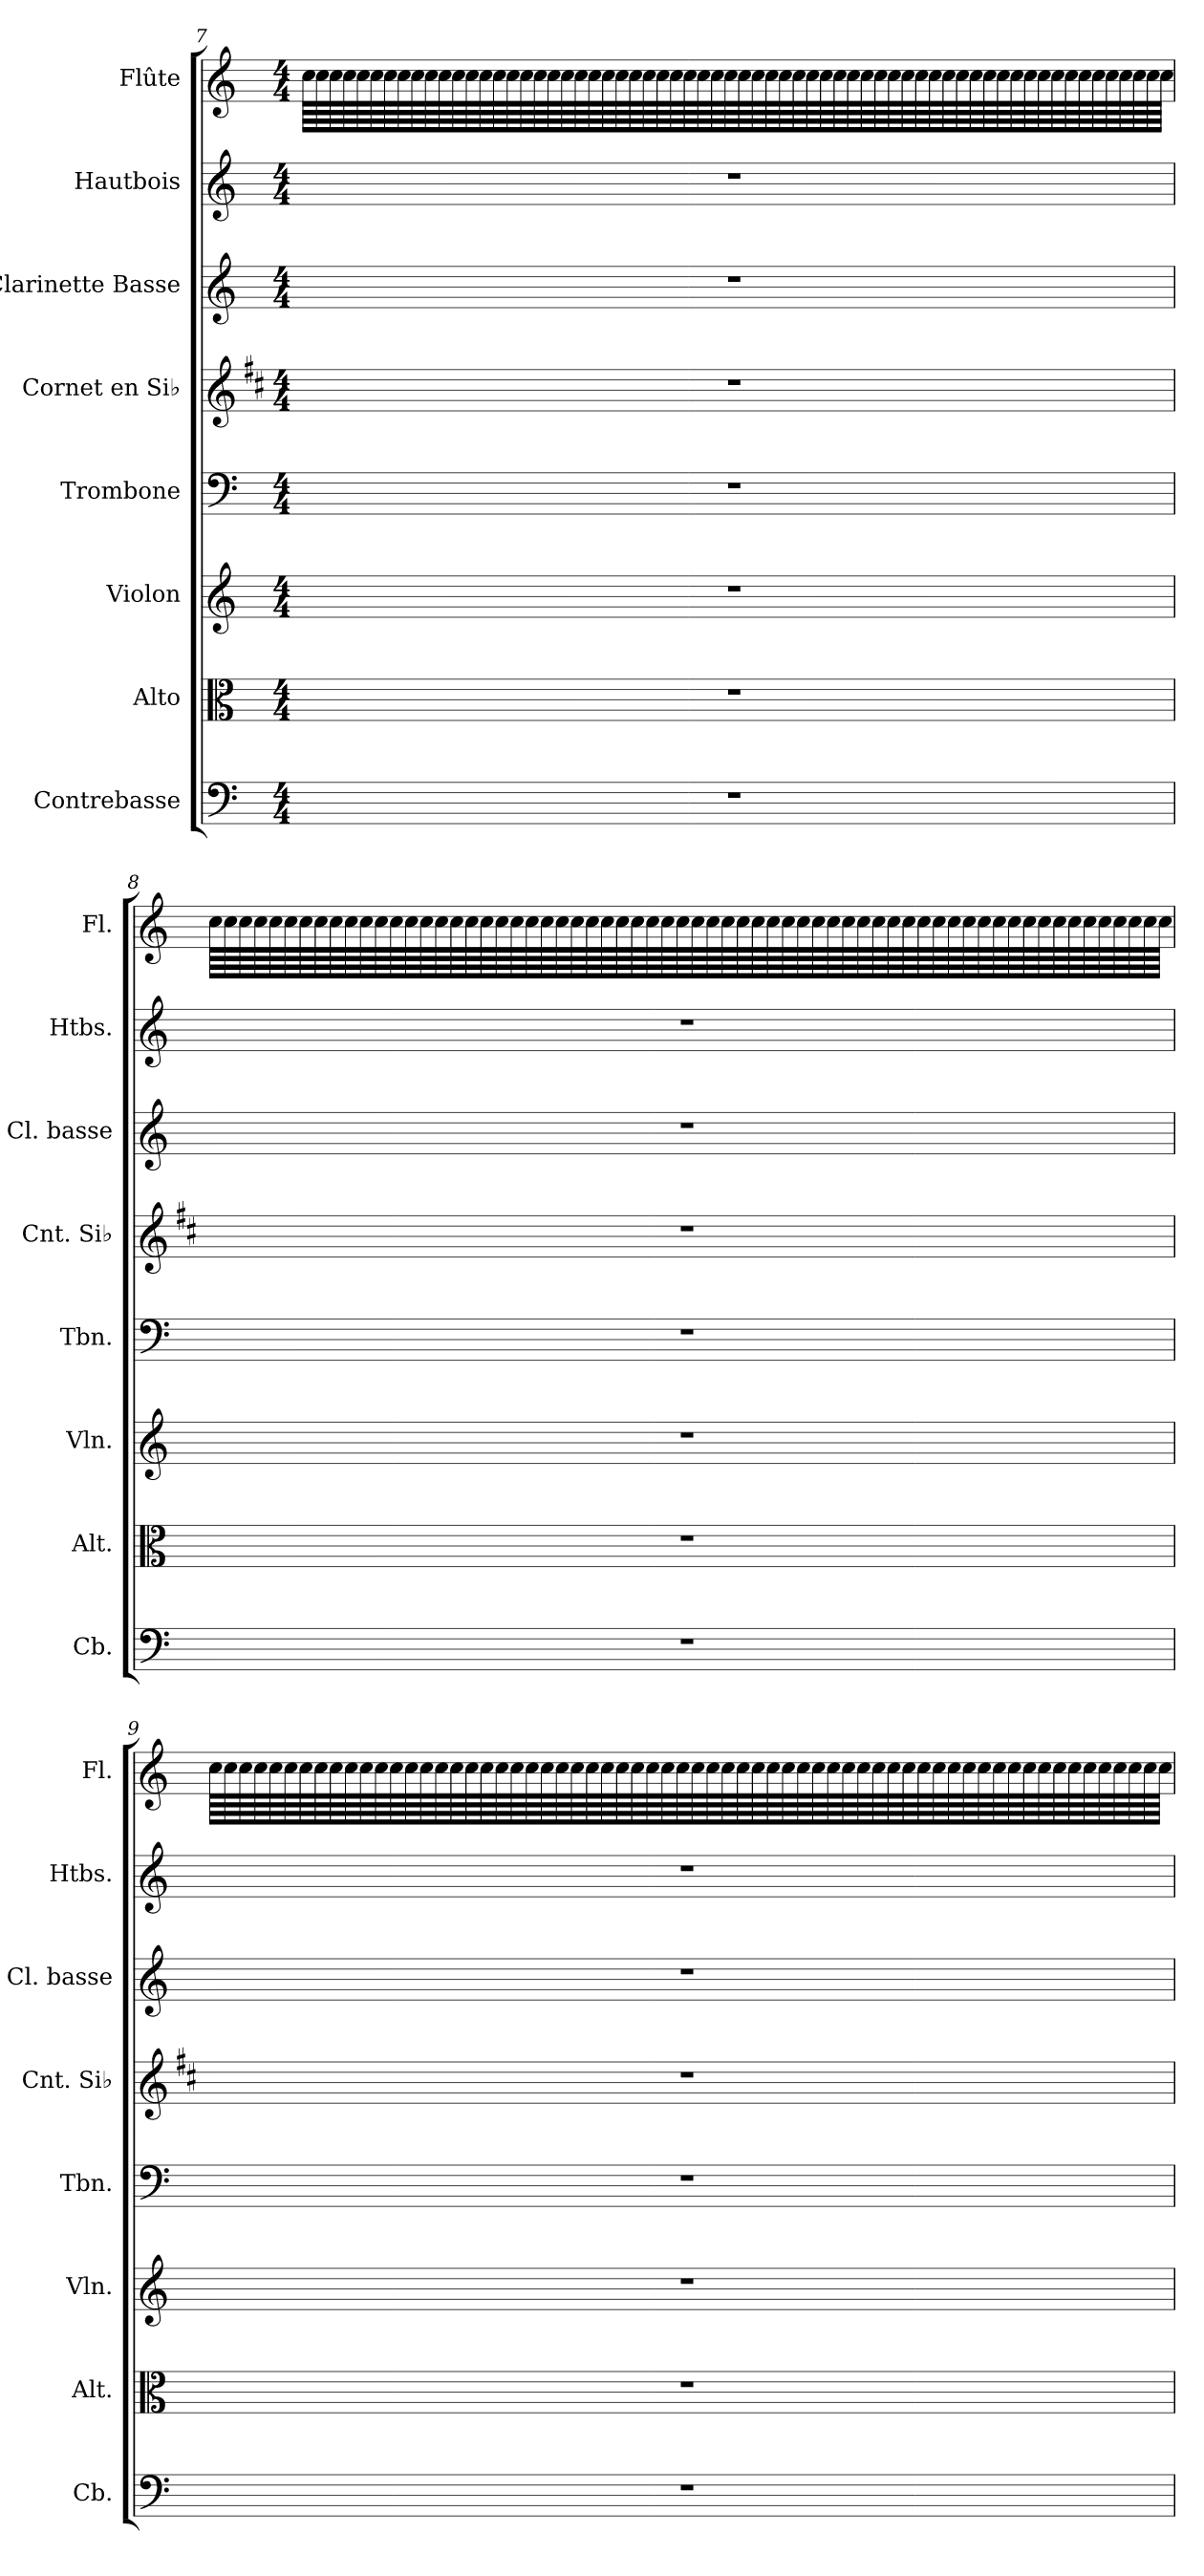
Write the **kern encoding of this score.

**kern	**kern	**kern	**kern	**kern	**kern	**kern	**kern
*part8	*part7	*part6	*part5	*part4	*part3	*part2	*part1
*staff8	*staff7	*staff6	*staff5	*staff4	*staff3	*staff2	*staff1
*I"Contrebasse	*I"Alto	*I"Violon	*I"Trombone	*I"Cornet en Si♭	*I"Clarinette Basse	*I"Hautbois	*I"Flûte
*I'Cb.	*I'Alt.	*I'Vln.	*I'Tbn.	*I'Cnt. Si♭	*I'Cl. basse	*I'Htbs.	*I'Fl.
!!LO:PB:g=z
*clefF4	*clefC3	*clefG2	*clefF4	*clefG2	*clefG2	*clefG2	*clefG2
*ITrd7c12	*	*	*	*ITrd1c2	*ITrd8c14	*	*
*k[]	*k[]	*k[]	*k[]	*k[]	*k[]	*k[]	*k[]
*M4/4	*M4/4	*M4/4	*M4/4	*M4/4	*M4/4	*M4/4	*M4/4
=7	=7	=7	=7	=7	=7	=7	=7
1r	1r	1r	1r	1r	1r	1r	64cc\LLLL
.	.	.	.	.	.	.	64cc\
.	.	.	.	.	.	.	64cc\
.	.	.	.	.	.	.	64cc\
.	.	.	.	.	.	.	64cc\
.	.	.	.	.	.	.	64cc\
.	.	.	.	.	.	.	64cc\
.	.	.	.	.	.	.	64cc\
.	.	.	.	.	.	.	64cc\
.	.	.	.	.	.	.	64cc\
.	.	.	.	.	.	.	64cc\
.	.	.	.	.	.	.	64cc\
.	.	.	.	.	.	.	64cc\
.	.	.	.	.	.	.	64cc\
.	.	.	.	.	.	.	64cc\
.	.	.	.	.	.	.	64cc\
.	.	.	.	.	.	.	64cc\
.	.	.	.	.	.	.	64cc\
.	.	.	.	.	.	.	64cc\
.	.	.	.	.	.	.	64cc\
.	.	.	.	.	.	.	64cc\
.	.	.	.	.	.	.	64cc\
.	.	.	.	.	.	.	64cc\
.	.	.	.	.	.	.	64cc\
.	.	.	.	.	.	.	64cc\
.	.	.	.	.	.	.	64cc\
.	.	.	.	.	.	.	64cc\
.	.	.	.	.	.	.	64cc\
.	.	.	.	.	.	.	64cc\
.	.	.	.	.	.	.	64cc\
.	.	.	.	.	.	.	64cc\
.	.	.	.	.	.	.	64cc\
.	.	.	.	.	.	.	64cc\
.	.	.	.	.	.	.	64cc\
.	.	.	.	.	.	.	64cc\
.	.	.	.	.	.	.	64cc\
.	.	.	.	.	.	.	64cc\
.	.	.	.	.	.	.	64cc\
.	.	.	.	.	.	.	64cc\
.	.	.	.	.	.	.	64cc\
.	.	.	.	.	.	.	64cc\
.	.	.	.	.	.	.	64cc\
.	.	.	.	.	.	.	64cc\
.	.	.	.	.	.	.	64cc\
.	.	.	.	.	.	.	64cc\
.	.	.	.	.	.	.	64cc\
.	.	.	.	.	.	.	64cc\
.	.	.	.	.	.	.	64cc\
.	.	.	.	.	.	.	64cc\
.	.	.	.	.	.	.	64cc\
.	.	.	.	.	.	.	64cc\
.	.	.	.	.	.	.	64cc\
.	.	.	.	.	.	.	64cc\
.	.	.	.	.	.	.	64cc\
.	.	.	.	.	.	.	64cc\
.	.	.	.	.	.	.	64cc\
.	.	.	.	.	.	.	64cc\
.	.	.	.	.	.	.	64cc\
.	.	.	.	.	.	.	64cc\
.	.	.	.	.	.	.	64cc\
.	.	.	.	.	.	.	64cc\
.	.	.	.	.	.	.	64cc\
.	.	.	.	.	.	.	64cc\
.	.	.	.	.	.	.	64cc\JJJJ
!!LO:PB:g=z
=8	=8	=8	=8	=8	=8	=8	=8
1r	1r	1r	1r	1r	1r	1r	64cc\LLLL
.	.	.	.	.	.	.	64cc\
.	.	.	.	.	.	.	64cc\
.	.	.	.	.	.	.	64cc\
.	.	.	.	.	.	.	64cc\
.	.	.	.	.	.	.	64cc\
.	.	.	.	.	.	.	64cc\
.	.	.	.	.	.	.	64cc\
.	.	.	.	.	.	.	64cc\
.	.	.	.	.	.	.	64cc\
.	.	.	.	.	.	.	64cc\
.	.	.	.	.	.	.	64cc\
.	.	.	.	.	.	.	64cc\
.	.	.	.	.	.	.	64cc\
.	.	.	.	.	.	.	64cc\
.	.	.	.	.	.	.	64cc\
.	.	.	.	.	.	.	64cc\
.	.	.	.	.	.	.	64cc\
.	.	.	.	.	.	.	64cc\
.	.	.	.	.	.	.	64cc\
.	.	.	.	.	.	.	64cc\
.	.	.	.	.	.	.	64cc\
.	.	.	.	.	.	.	64cc\
.	.	.	.	.	.	.	64cc\
.	.	.	.	.	.	.	64cc\
.	.	.	.	.	.	.	64cc\
.	.	.	.	.	.	.	64cc\
.	.	.	.	.	.	.	64cc\
.	.	.	.	.	.	.	64cc\
.	.	.	.	.	.	.	64cc\
.	.	.	.	.	.	.	64cc\
.	.	.	.	.	.	.	64cc\
.	.	.	.	.	.	.	64cc\
.	.	.	.	.	.	.	64cc\
.	.	.	.	.	.	.	64cc\
.	.	.	.	.	.	.	64cc\
.	.	.	.	.	.	.	64cc\
.	.	.	.	.	.	.	64cc\
.	.	.	.	.	.	.	64cc\
.	.	.	.	.	.	.	64cc\
.	.	.	.	.	.	.	64cc\
.	.	.	.	.	.	.	64cc\
.	.	.	.	.	.	.	64cc\
.	.	.	.	.	.	.	64cc\
.	.	.	.	.	.	.	64cc\
.	.	.	.	.	.	.	64cc\
.	.	.	.	.	.	.	64cc\
.	.	.	.	.	.	.	64cc\
.	.	.	.	.	.	.	64cc\
.	.	.	.	.	.	.	64cc\
.	.	.	.	.	.	.	64cc\
.	.	.	.	.	.	.	64cc\
.	.	.	.	.	.	.	64cc\
.	.	.	.	.	.	.	64cc\
.	.	.	.	.	.	.	64cc\
.	.	.	.	.	.	.	64cc\
.	.	.	.	.	.	.	64cc\
.	.	.	.	.	.	.	64cc\
.	.	.	.	.	.	.	64cc\
.	.	.	.	.	.	.	64cc\
.	.	.	.	.	.	.	64cc\
.	.	.	.	.	.	.	64cc\
.	.	.	.	.	.	.	64cc\
.	.	.	.	.	.	.	64cc\JJJJ
!!LO:PB:g=z
=9	=9	=9	=9	=9	=9	=9	=9
1r	1r	1r	1r	1r	1r	1r	64cc\LLLL
.	.	.	.	.	.	.	64cc\
.	.	.	.	.	.	.	64cc\
.	.	.	.	.	.	.	64cc\
.	.	.	.	.	.	.	64cc\
.	.	.	.	.	.	.	64cc\
.	.	.	.	.	.	.	64cc\
.	.	.	.	.	.	.	64cc\
.	.	.	.	.	.	.	64cc\
.	.	.	.	.	.	.	64cc\
.	.	.	.	.	.	.	64cc\
.	.	.	.	.	.	.	64cc\
.	.	.	.	.	.	.	64cc\
.	.	.	.	.	.	.	64cc\
.	.	.	.	.	.	.	64cc\
.	.	.	.	.	.	.	64cc\
.	.	.	.	.	.	.	64cc\
.	.	.	.	.	.	.	64cc\
.	.	.	.	.	.	.	64cc\
.	.	.	.	.	.	.	64cc\
.	.	.	.	.	.	.	64cc\
.	.	.	.	.	.	.	64cc\
.	.	.	.	.	.	.	64cc\
.	.	.	.	.	.	.	64cc\
.	.	.	.	.	.	.	64cc\
.	.	.	.	.	.	.	64cc\
.	.	.	.	.	.	.	64cc\
.	.	.	.	.	.	.	64cc\
.	.	.	.	.	.	.	64cc\
.	.	.	.	.	.	.	64cc\
.	.	.	.	.	.	.	64cc\
.	.	.	.	.	.	.	64cc\
.	.	.	.	.	.	.	64cc\
.	.	.	.	.	.	.	64cc\
.	.	.	.	.	.	.	64cc\
.	.	.	.	.	.	.	64cc\
.	.	.	.	.	.	.	64cc\
.	.	.	.	.	.	.	64cc\
.	.	.	.	.	.	.	64cc\
.	.	.	.	.	.	.	64cc\
.	.	.	.	.	.	.	64cc\
.	.	.	.	.	.	.	64cc\
.	.	.	.	.	.	.	64cc\
.	.	.	.	.	.	.	64cc\
.	.	.	.	.	.	.	64cc\
.	.	.	.	.	.	.	64cc\
.	.	.	.	.	.	.	64cc\
.	.	.	.	.	.	.	64cc\
.	.	.	.	.	.	.	64cc\
.	.	.	.	.	.	.	64cc\
.	.	.	.	.	.	.	64cc\
.	.	.	.	.	.	.	64cc\
.	.	.	.	.	.	.	64cc\
.	.	.	.	.	.	.	64cc\
.	.	.	.	.	.	.	64cc\
.	.	.	.	.	.	.	64cc\
.	.	.	.	.	.	.	64cc\
.	.	.	.	.	.	.	64cc\
.	.	.	.	.	.	.	64cc\
.	.	.	.	.	.	.	64cc\
.	.	.	.	.	.	.	64cc\
.	.	.	.	.	.	.	64cc\
.	.	.	.	.	.	.	64cc\
.	.	.	.	.	.	.	64cc\JJJJ
=	=	=	=	=	=	=	=
*-	*-	*-	*-	*-	*-	*-	*-
